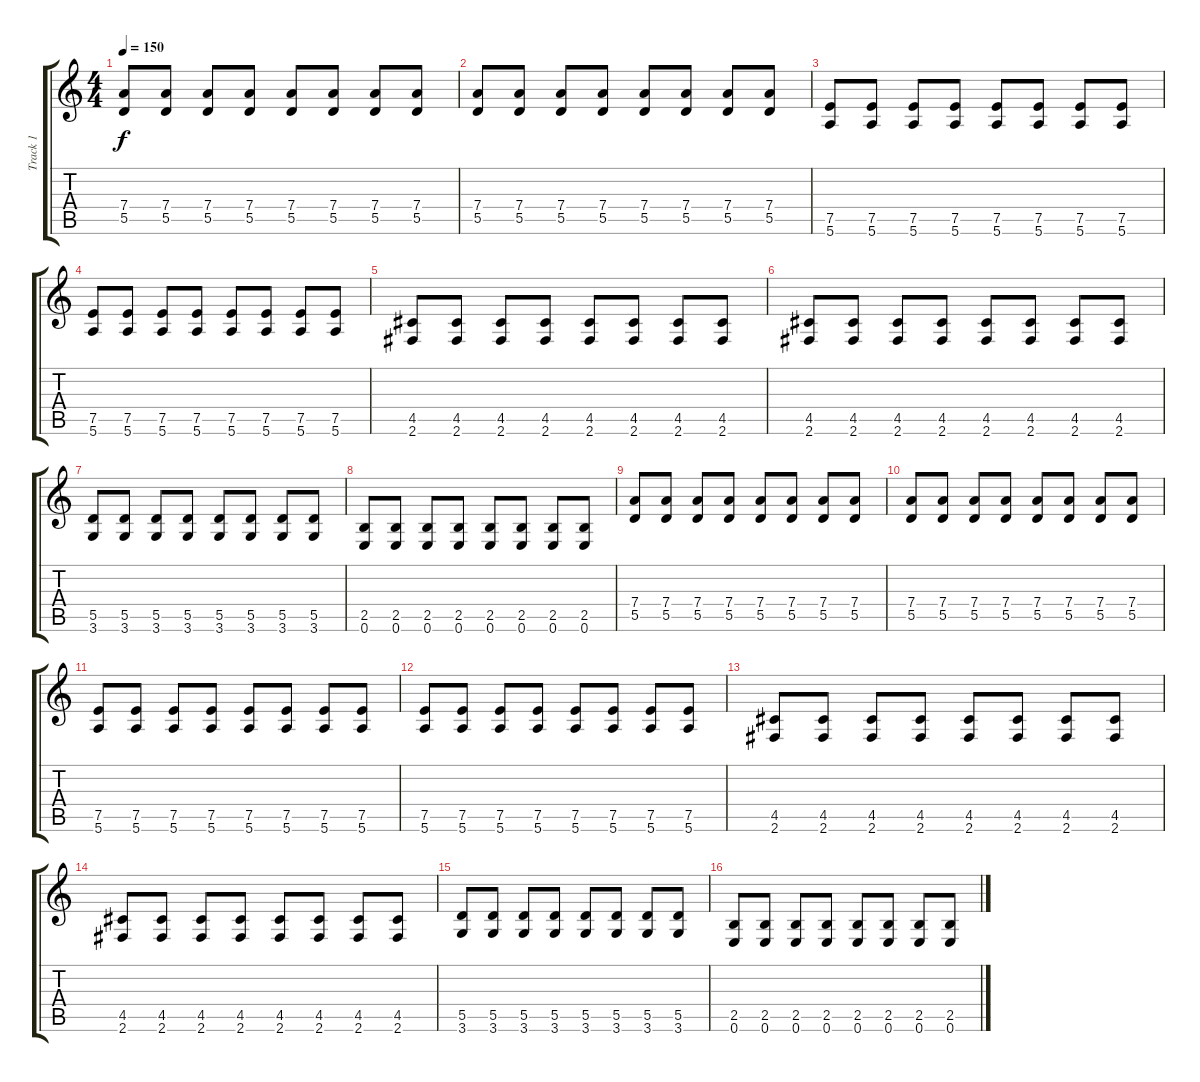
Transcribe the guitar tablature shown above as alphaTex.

\track ("Track 1" "Track 1") {instrument electricguitarclean}
\staff {score tabs}
\tuning (E4 B3 G3 D3 A2 E2) {hide}
\ts (4 4)
\tempo 150
\clef g2
\ks c
(7.4 5.5).8{dy f} (7.4 5.5).8 (7.4 5.5).8 (7.4 5.5).8 (7.4 5.5).8 (7.4 5.5).8 (7.4 5.5).8 (7.4 5.5).8 |
(7.4 5.5).8 (7.4 5.5).8 (7.4 5.5).8 (7.4 5.5).8 (7.4 5.5).8 (7.4 5.5).8 (7.4 5.5).8 (7.4 5.5).8 |
(7.5 5.6).8 (7.5 5.6).8 (7.5 5.6).8 (7.5 5.6).8 (7.5 5.6).8 (7.5 5.6).8 (7.5 5.6).8 (7.5 5.6).8 |
(7.5 5.6).8 (7.5 5.6).8 (7.5 5.6).8 (7.5 5.6).8 (7.5 5.6).8 (7.5 5.6).8 (7.5 5.6).8 (7.5 5.6).8 |
(4.5 2.6).8 (4.5 2.6).8 (4.5 2.6).8 (4.5 2.6).8 (4.5 2.6).8 (4.5 2.6).8 (4.5 2.6).8 (4.5 2.6).8 |
(4.5 2.6).8 (4.5 2.6).8 (4.5 2.6).8 (4.5 2.6).8 (4.5 2.6).8 (4.5 2.6).8 (4.5 2.6).8 (4.5 2.6).8 |
(5.5 3.6).8 (5.5 3.6).8 (5.5 3.6).8 (5.5 3.6).8 (5.5 3.6).8 (5.5 3.6).8 (5.5 3.6).8 (5.5 3.6).8 |
(2.5 0.6).8 (2.5 0.6).8 (2.5 0.6).8 (2.5 0.6).8 (2.5 0.6).8 (2.5 0.6).8 (2.5 0.6).8 (2.5 0.6).8 |
(7.4 5.5).8 (7.4 5.5).8 (7.4 5.5).8 (7.4 5.5).8 (7.4 5.5).8 (7.4 5.5).8 (7.4 5.5).8 (7.4 5.5).8 |
(7.4 5.5).8 (7.4 5.5).8 (7.4 5.5).8 (7.4 5.5).8 (7.4 5.5).8 (7.4 5.5).8 (7.4 5.5).8 (7.4 5.5).8 |
(7.5 5.6).8 (7.5 5.6).8 (7.5 5.6).8 (7.5 5.6).8 (7.5 5.6).8 (7.5 5.6).8 (7.5 5.6).8 (7.5 5.6).8 |
(7.5 5.6).8 (7.5 5.6).8 (7.5 5.6).8 (7.5 5.6).8 (7.5 5.6).8 (7.5 5.6).8 (7.5 5.6).8 (7.5 5.6).8 |
(4.5 2.6).8 (4.5 2.6).8 (4.5 2.6).8 (4.5 2.6).8 (4.5 2.6).8 (4.5 2.6).8 (4.5 2.6).8 (4.5 2.6).8 |
(4.5 2.6).8 (4.5 2.6).8 (4.5 2.6).8 (4.5 2.6).8 (4.5 2.6).8 (4.5 2.6).8 (4.5 2.6).8 (4.5 2.6).8 |
(5.5 3.6).8 (5.5 3.6).8 (5.5 3.6).8 (5.5 3.6).8 (5.5 3.6).8 (5.5 3.6).8 (5.5 3.6).8 (5.5 3.6).8 |
(2.5 0.6).8 (2.5 0.6).8 (2.5 0.6).8 (2.5 0.6).8 (2.5 0.6).8 (2.5 0.6).8 (2.5 0.6).8 (2.5 0.6).8
